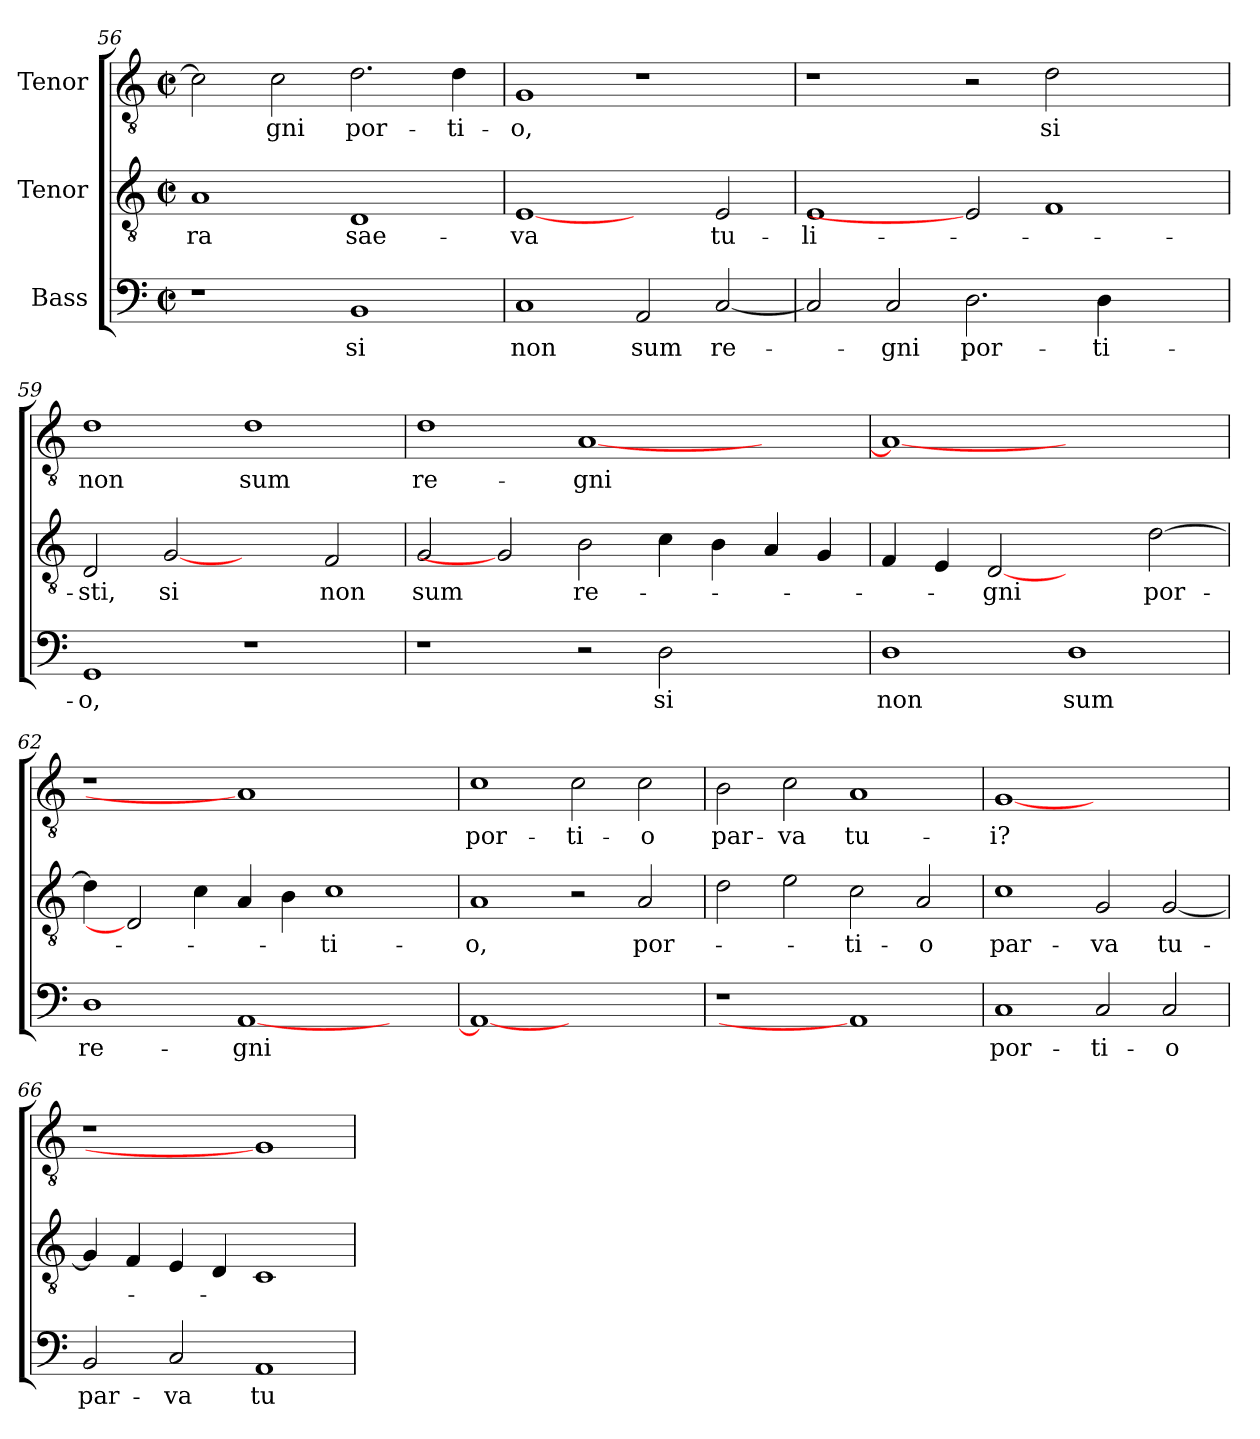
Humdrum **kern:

**kern	**text	**kern	**text	**kern	**text
*part3	*part3	*part2	*part2	*part1	*part1
*staff3	*staff3	*staff2	*staff2	*staff1	*staff1
*I"Bass	*	*I"Tenor	*	*I"Tenor	*
*clefF4	*	*clefGv2	*	*clefGv2	*
*	*	*ITrd7c12	*	*ITrd7c12	*
*k[]	*	*k[]	*	*k[]	*
*C:	*	*C:	*	*C:	*
*M2/2	*	*M2/2	*	*M2/2	*
*met(c|)	*	*met(c|)	*	*met(c|)	*
=56	=56	=56	=56	=56	=56
!	!	!	!LO:LY:b:color=#000000	!	!
1r	.	1AAi	-ra	2Ci\]	.
!	!	!	!	!	!LO:LY:b:color=#000000
.	.	.	.	2Ci\	-gni
!	!LO:LY:b:color=#000000	!	!	!	!
!	!	!	!LO:LY:b:color=#000000	!	!
!	!	!	!	!	!LO:LY:b:color=#000000
1BBi	si	1DDi	sae-	2.Di\	por-
!	!	!	!	!	!LO:LY:b:color=#000000
.	.	.	.	4Di\	-ti-
!!LO:LB:g=z
=57	=57	=57	=57	=57	=57
!	!LO:LY:b:color=#000000	!	!	!	!
!	!	!	!LO:LY:b:color=#000000	!	!
!	!	!	!	!	!LO:LY:b:color=#000000
1Ci	non	[1EEi	-va	1GGi	-o,
!	!LO:LY:b:color=#000000	!	!	!	!
2AAi/	sum	2ryy	.	1r	.
!	!LO:LY:b:color=#000000	!	!	!	!
!	!	!	!LO:LY:b:color=#000000	!	!
[<2Ci/	re-	2EEi/	tu-	.	.
=58	=58	=58	=58	=58	=58
!	!	!	!LO:LY:b:color=#000000	!	!
2Ci/]	.	1EEi	-li-	1r	.
!	!LO:LY:b:color=#000000	!	!	!	!
2Ci/	-gni	.	.	.	.
!	!LO:LY:b:color=#000000	!	!	!	!
2.Di\	por-	2EEi]	.	2r	.
!	!	!	!	!	!LO:LY:b:color=#000000
.	.	1FFi	.	2Di\	si
!	!LO:LY:b:color=#000000	!	!	!	!
4Di\	-ti-	.	.	.	.
2ryy	.	.	.	2ryy	.
=59	=59	=59	=59	=59	=59
!	!LO:LY:b:color=#000000	!	!	!	!
!	!	!	!LO:LY:b:color=#000000	!	!
!	!	!	!	!	!LO:LY:b:color=#000000
1GGi	-o,	2DDi/	-sti,	1Di	non
!	!	!	!LO:LY:b:color=#000000	!	!
.	.	[2GGi	si	.	.
!	!	!	!	!	!LO:LY:b:color=#000000
1r	.	2ryy	.	1Di	sum
!	!	!	!LO:LY:b:color=#000000	!	!
.	.	2FFi/	non	.	.
=60	=60	=60	=60	=60	=60
!	!	!	!LO:LY:b:color=#000000	!	!
!	!	!	!	!	!LO:LY:b:color=#000000
1r	.	2GGi/	sum	1Di	re-
.	.	2GGi]	.	.	.
!	!	!	!LO:LY:b:color=#000000	!	!
!	!	!	!	!	!LO:LY:b:color=#000000
2r	.	2BBi\	re-	[<1AAi	-gni
!	!LO:LY:b:color=#000000	!	!	!	!
2Di\	si	4Ci\	.	.	.
.	.	4BBi\	.	.	.
2ryy	.	4AAi/	.	2ryy	.
.	.	4GGi/	.	.	.
=61	=61	=61	=61	=61	=61
!	!LO:LY:b:color=#000000	!	!	!	!
1Di	non	4FFi/	.	1AAi_<	.
.	.	4EEi/	.	.	.
!	!	!	!LO:LY:b:color=#000000	!	!
.	.	[2DDi	-gni	.	.
!	!LO:LY:b:color=#000000	!	!	!	!
1Di	sum	2ryy	.	1ryy	.
!	!	!	!LO:LY:b:color=#000000	!	!
.	.	[>2Di\	por-	.	.
!!LO:LB:g=z
=62	=62	=62	=62	=62	=62
!	!LO:LY:b:color=#000000	!	!	!LO:N:vis=1	!
1Di	re-	4Di\]	.	1r	.
.	.	2DDi]	.	.	.
.	.	4Ci\	.	.	.
!	!LO:LY:b:color=#000000	!	!	!	!
[<1AAi	-gni	4AAi/	.	1AAi]	.
.	.	4BBi\	.	.	.
!	!	!	!LO:LY:b:color=#000000	!	!
.	.	1Ci	-ti-	.	.
2ryy	.	.	.	2ryy	.
=63	=63	=63	=63	=63	=63
!	!	!	!LO:LY:b:color=#000000	!	!
!	!	!	!	!	!LO:LY:b:color=#000000
1AAi_<	.	1AAi	-o,	1Ci	por-
!	!	!	!	!	!LO:LY:b:color=#000000
1ryy	.	2r	.	2Ci\	-ti-
!	!	!	!LO:LY:b:color=#000000	!	!
!	!	!	!	!	!LO:LY:b:color=#000000
.	.	2AAi/	por-	2Ci\	-o
=64	=64	=64	=64	=64	=64
!LO:N:vis=1	!	!	!	!	!
!	!	!	!	!	!LO:LY:b:color=#000000
1r	.	2Di\	.	2BBi\	par-
!	!	!	!	!	!LO:LY:b:color=#000000
.	.	2Ei\	.	2Ci\	-va
!	!	!	!LO:LY:b:color=#000000	!	!
!	!	!	!	!	!LO:LY:b:color=#000000
1AAi]	.	2Ci\	-ti-	1AAi	tu-
!	!	!	!LO:LY:b:color=#000000	!	!
.	.	2AAi/	-o	.	.
=65	=65	=65	=65	=65	=65
!	!LO:LY:b:color=#000000	!	!	!	!
!	!	!	!LO:LY:b:color=#000000	!	!
!	!	!	!	!	!LO:LY:b:color=#000000
1Ci	por-	1Ci	par-	[1GGi	-i?
!	!LO:LY:b:color=#000000	!	!	!	!
!	!	!	!LO:LY:b:color=#000000	!	!
2Ci/	-ti-	2GGi/	-va	1ryy	.
!	!LO:LY:b:color=#000000	!	!	!	!
!	!	!	!LO:LY:b:color=#000000	!	!
2Ci/	-o	[<2GGi/	tu-	.	.
=66	=66	=66	=66	=66	=66
!	!LO:LY:b:color=#000000	!	!	!LO:N:vis=1	!
2BBi/	par-	4GGi/]	.	1r	.
.	.	4FFi/	.	.	.
!	!LO:LY:b:color=#000000	!	!	!	!
2Ci/	-va	4EEi/	.	.	.
.	.	4DDi/	.	.	.
!	!LO:LY:b:color=#000000	!	!	!	!
1AAi	tu-	1CCi	.	1GGi]	.
=	=	=	=	=	=
*-	*-	*-	*-	*-	*-
